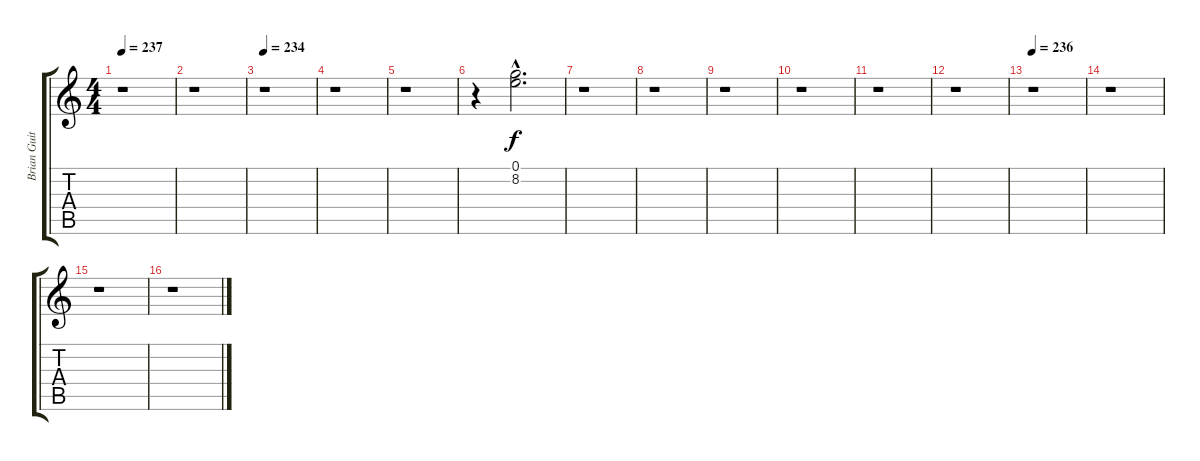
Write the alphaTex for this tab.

\track ("Brian Guitar 1" "Brian Guit") {instrument overdrivenguitar}
\staff {score tabs}
\tuning (E4 B3 G3 D3 A2 E2) {hide}
\ts (4 4)
\tempo 237
\clef g2
\ks c
r.1{dy f} |
r.1 |
\tempo 234
r.1 |
r.1 |
r.1 |
r.4 (0.1{hac} 8.2{hac}).2{d balance 8} |
r.1 |
r.1 |
r.1 |
r.1 |
r.1 |
r.1 |
\tempo 236
r.1 |
r.1 |
r.1 |
r.1
